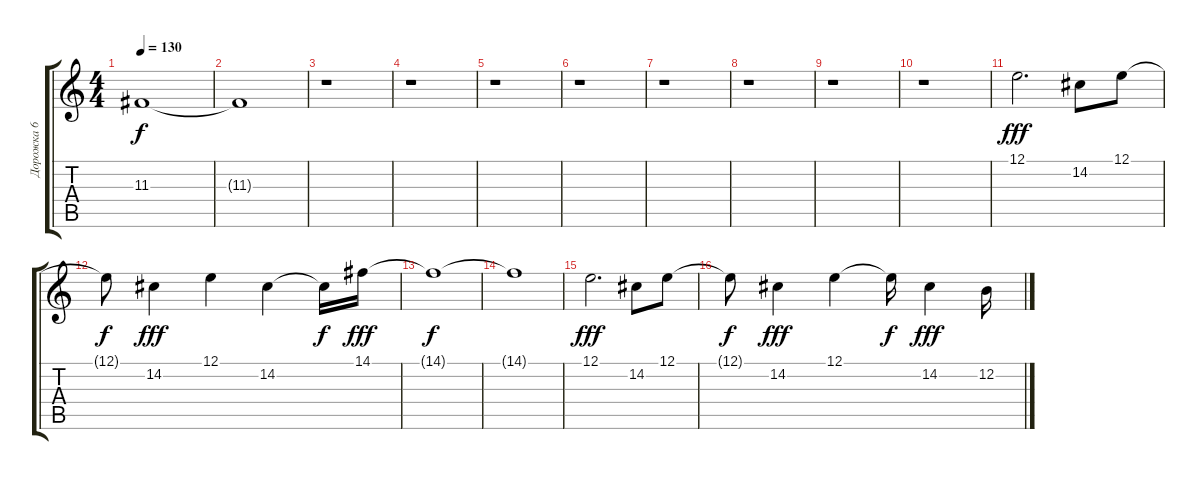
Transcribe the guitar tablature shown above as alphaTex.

\track ("Дорожка 6" "Дорожка 6") {instrument lead8bassandlead}
\staff {score tabs}
\tuning (E4 B3 G3 D3 A2 E2) {hide}
\ts (4 4)
\tempo 130
\clef g2
\ks c
11.3{t}.1{dy f} |
11.3{t}.1 |
r.1 |
r.1 |
r.1 |
r.1 |
r.1 |
r.1 |
r.1 |
r.1 |
12.1.2{d dy fff} 14.2.8 12.1.8 |
12.1{t}.8{dy f} 14.2.4{dy fff} 12.1.4 14.2.4 14.2{t}.16{dy f} 14.1.16{dy fff} |
14.1{t}.1{dy f} |
14.1{t}.1 |
12.1.2{d dy fff} 14.2.8 12.1.8 |
12.1{t}.8{dy f} 14.2.4{dy fff} 12.1.4 12.1{t}.16{dy f} 14.2.4{dy fff} 12.2.16
